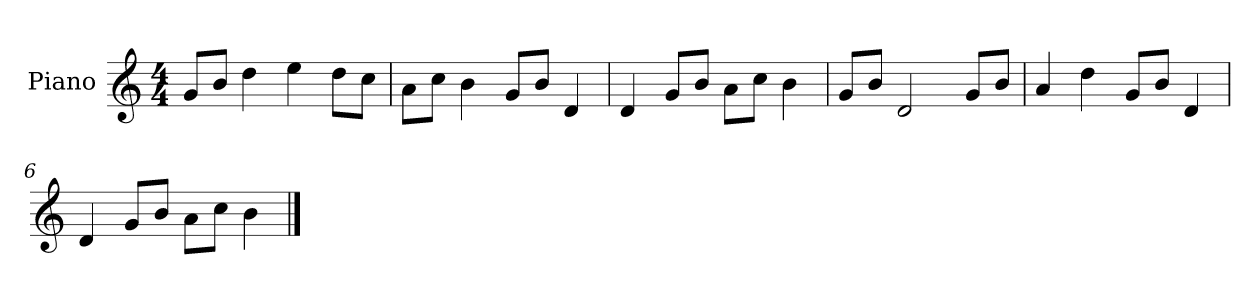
**kern
*part1
*staff1
*I"Piano
*I'P-no
*clefG2
*k[]
*M4/4
*MM90
=1
8g/L
8b/J
4dd\
4ee\
8dd\L
8cc\J
=2
8a\L
8cc\J
4b\
8g/L
8b/J
4d/
=3
4d/
8g/L
8b/J
8a\L
8cc\J
4b\
=4
8g/L
8b/J
2d/
8g/L
8b/J
=5
4a/
4dd\
8g/L
8b/J
4d/
=6
4d/
8g/L
8b/J
8a\L
8cc\J
4b\
==
*-
